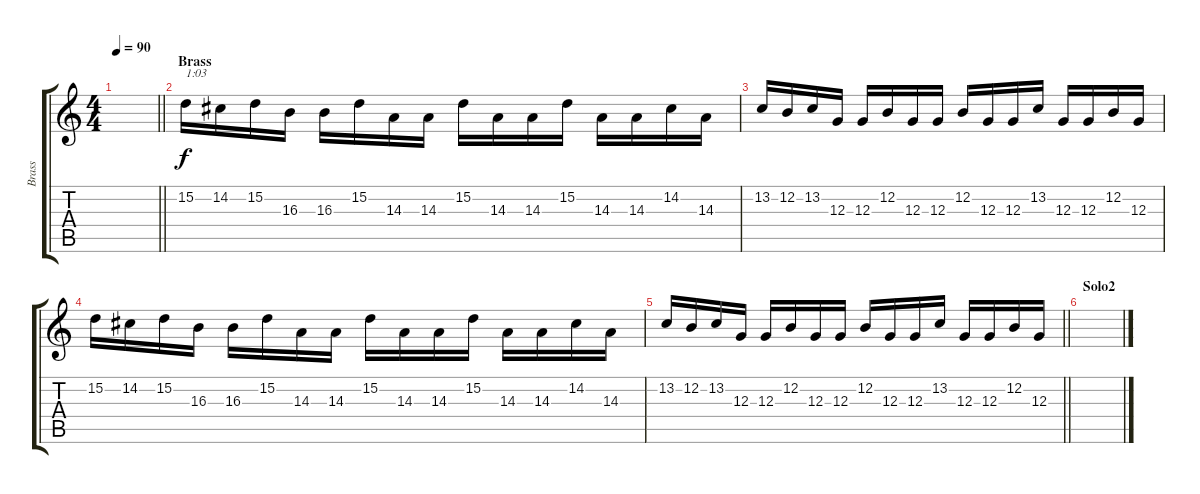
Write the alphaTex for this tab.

\track ("Brass" "Brass") {instrument synthbrass1}
\staff {score tabs}
\tuning (E4 B3 G3 D3 A2 E2) {hide}
\ts (4 4)
\tempo 90
\clef g2
\barLineRight lightlight
\ks c
|
\section ("" "Brass")
15.2.16{txt "1:03"} 14.2.16 15.2.16 16.3.16 16.3.16 15.2.16 14.3.16 14.3.16 15.2.16 14.3.16 14.3.16 15.2.16 14.3.16 14.3.16 14.2.16 14.3.16 |
13.2.16 12.2.16 13.2.16 12.3.16 12.3.16 12.2.16 12.3.16 12.3.16 12.2.16 12.3.16 12.3.16 13.2.16 12.3.16 12.3.16 12.2.16 12.3.16 |
15.2.16 14.2.16 15.2.16 16.3.16 16.3.16 15.2.16 14.3.16 14.3.16 15.2.16 14.3.16 14.3.16 15.2.16 14.3.16 14.3.16 14.2.16 14.3.16 |
\barLineRight lightlight
13.2.16 12.2.16 13.2.16 12.3.16 12.3.16 12.2.16 12.3.16 12.3.16 12.2.16 12.3.16 12.3.16 13.2.16 12.3.16 12.3.16 12.2.16 12.3.16 |
\section ("" "Solo2")
